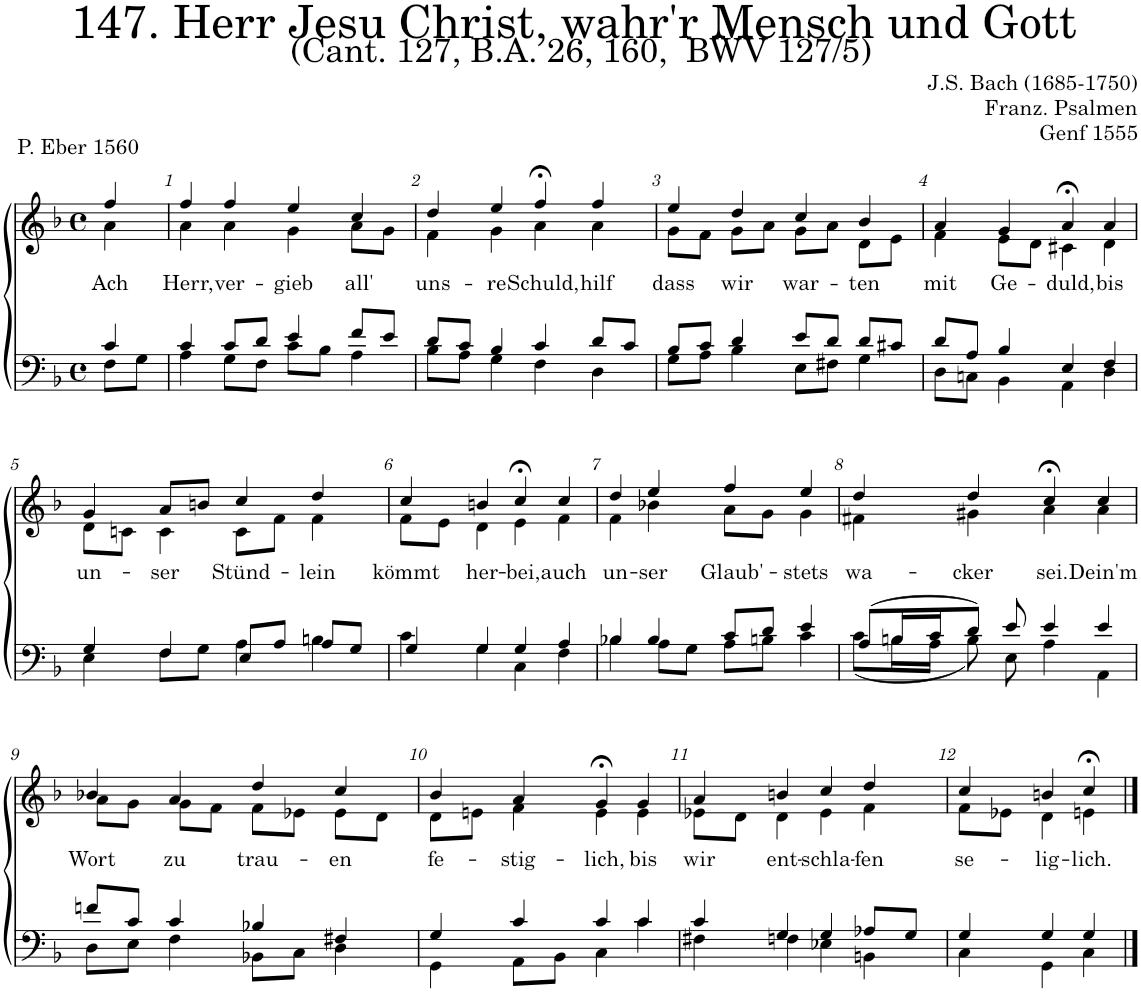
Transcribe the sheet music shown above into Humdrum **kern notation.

**kern	**kern	**text
*part2	*part1	*part1
*staff2	*staff1	*staff1
*I"Tenor/Bass	*I"Soprano/Alto	*
*clefF4	*clefG2	*
*k[b-]	*k[b-]	*
*M4/4	*M4/4	*
*met(c)	*met(c)	*
=	=	=
*^	*	*
!	!	!	!LO:LY:b
*	*	*^	*
4c/	8F\L	4ff/	4a\	Ach
.	8G\J	.	.	.
=1	=1	=1	=1	=1
!	!	!	!	!LO:LY:b
4c/	4A\	4ff;</	4a\	Herr,
!	!	!	!	!LO:LY:b
8c/L	8G\L	4ff/	4a\	ver-
8d/J	8F\J	.	.	.
!	!	!	!	!LO:LY:b
4e/	8c\L	4ee;</	4g\	-gieb
.	8B-\J	.	.	.
!	!	!	!	!LO:LY:b
8f/L	4A\	4cc/	8a\L	all'
8e/J	.	.	8g\J	.
=2	=2	=2	=2	=2
!	!	!	!	!LO:LY:b
8d/L	8B-\L	4dd;</	4f\	uns-
8c/J	8A\J	.	.	.
!	!	!	!	!LO:LY:b
4B-/	4G\	4ee/	4g\	-re
!	!	!	!	!LO:LY:b
4c/	4F\	4ff;<,/	4a\	Schuld,
!	!	!	!	!LO:LY:b
8d/L	4D\	4ff/	4a\	hilf
8c/J	.	.	.	.
=3	=3	=3	=3	=3
!	!	!	!	!LO:LY:b
8B-/L	8G\L	4ee;</	8g\L	dass
8c/J	8A\J	.	8f\J	.
!	!	!	!	!LO:LY:b
4d/	4B-\	4dd/	8g\L	wir
.	.	.	8a\J	.
!	!	!	!	!LO:LY:b
8e/L	8E\L	4cc;</	8g\L	war-
8d/J	8F#X\J	.	8a\J	.
!	!	!	!	!LO:LY:b
8d/L	4G\	4b-/	8d\L	-ten
8c#X/J	.	.	8e\J	.
=4	=4	=4	=4	=4
!	!	!	!	!LO:LY:b
8d/L	8D\L	4a;</	4f\	mit
8A/J	8Cn\J	.	.	.
!	!	!	!	!LO:LY:b
4B-/	4BB-\	4g/	8e\L	Ge-
.	.	.	8d\J	.
!	!	!	!	!LO:LY:b
4E/	4AA\	4a;<,/	4c#X\	-duld,
!	!	!	!	!LO:LY:b
4F/	4D\	4a/	4d\	bis
!!LO:LB:g=z	!!
=5	=5	=5	=5	=5
!	!	!	!	!LO:LY:b
4G/	4E\	4g;</	8d\L	un-
.	.	.	8cn\J	.
!	!	!	!	!LO:LY:b
4F/	8F\L	8a/L	4c\	-ser
.	8G\J	8bn/J	.	.
!	!	!	!	!LO:LY:b
8E/L	4A\	4cc;</	8c\L	Stünd-
8A/J	.	.	8f\J	.
!	!	!	!	!LO:LY:b
8A/L	4Bn\	4dd/	4f\	-lein
8G/J	.	.	.	.
=6	=6	=6	=6	=6
!	!	!	!	!LO:LY:b
4G/	4c\	4cc;</	8f\L	kömmt
.	.	.	8e\J	.
!	!	!	!	!LO:LY:b
4G/	4G\	4bn/	4d\	her-
!	!	!	!	!LO:LY:b
4G/	4C\	4cc;<,/	4e\	-bei,
!	!	!	!	!LO:LY:b
4A/	4F\	4cc/	4f\	auch
=7	=7	=7	=7	=7
!	!	!	!	!LO:LY:b
4B-X/	4B-\	4dd/	4f\	un-
!	!	!	!	!LO:LY:b
4B-/	8A\L	4ee/	4b-X\	-ser
.	8G\J	.	.	.
!	!	!	!	!LO:LY:b
8c/L	8A\L	4ff;</	8a\L	Glaub'-
8d/J	8Bn\J	.	8g\J	.
!	!	!	!	!LO:LY:b
4e/	4c\	4ee/	4g\	-stets
=8	=8	=8	=8	=8
!	!	!	!	!LO:LY:b
(8A/L	(8c\L	4dd;</	4f#X\	wa-
16Bn/L	16B\L	.	.	.
16c/J	16A\JJ	.	.	.
!	!	!	!	!LO:LY:b
8d/J)	8B\)	4dd/	4g#X\	-cker
8e/	8E\	.	.	.
!	!	!	!	!LO:LY:b
4e/	4A\	4cc;<,/	4a\	sei.
!	!	!	!	!LO:LY:b
4e/	4AA\	4cc/	4a\	Dein'm
!!LO:LB:g=z	!!
=9	=9	=9	=9	=9
!	!	!	!	!LO:LY:b
8fn/L	8D\L	4b-X;</	8a\L	Wort
8c/J	8E\J	.	8g;\J	.
!	!	!	!	!LO:LY:b
4c/	4F\	4a/	8g\L	zu
.	.	.	8f\J	.
!	!	!	!	!LO:LY:b
4B-X/	8BB-X\L	4dd;</	8f\L	trau-
.	8C\J	.	8e-X\J	.
!	!	!	!	!LO:LY:b
4F#X/	4D\	4cc/	8e-\L	-en
.	.	.	8d\J	.
=10	=10	=10	=10	=10
!	!	!	!	!LO:LY:b
4G/	4GG\	4b-/	8d\L	fe-
.	.	.	8en\J	.
!	!	!	!	!LO:LY:b
4c/	8AA\L	4a/	4f\	-stig-
.	8BB-\J	.	.	.
!	!	!	!	!LO:LY:b
4c/	4C\	4g;<,/	4e\	-lich,
!	!	!	!	!LO:LY:b
4c/	4c\	4g/	4e\	bis
=11	=11	=11	=11	=11
!	!	!	!	!LO:LY:b
4c/	4F#X\	4a;</	8e-X\L	wir
.	.	.	8d\J	.
!	!	!	!	!LO:LY:b
4G/	4Fn\	4bn/	4d\	ent-
!	!	!	!	!LO:LY:b
4G/	4E-X\	4cc;</	4e-\	-schla-
!	!	!	!	!LO:LY:b
8A-X/L	4BBn\	4dd/	4f\	-fen
8G/J	.	.	.	.
=12	=12	=12	=12	=12
!	!	!	!	!LO:LY:b
4G/	4C\	4cc;</	8f\L	se-
.	.	.	8e-X\J	.
!	!	!	!	!LO:LY:b
4G/	4GG\	4bn/	4d\	-lig-
!	!	!	!	!LO:LY:b
4G/	4C\	4cc;</	4en\	-lich.
*v	*v	*	*	*
*	*v	*v	*
==	==	==
*-	*-	*-
